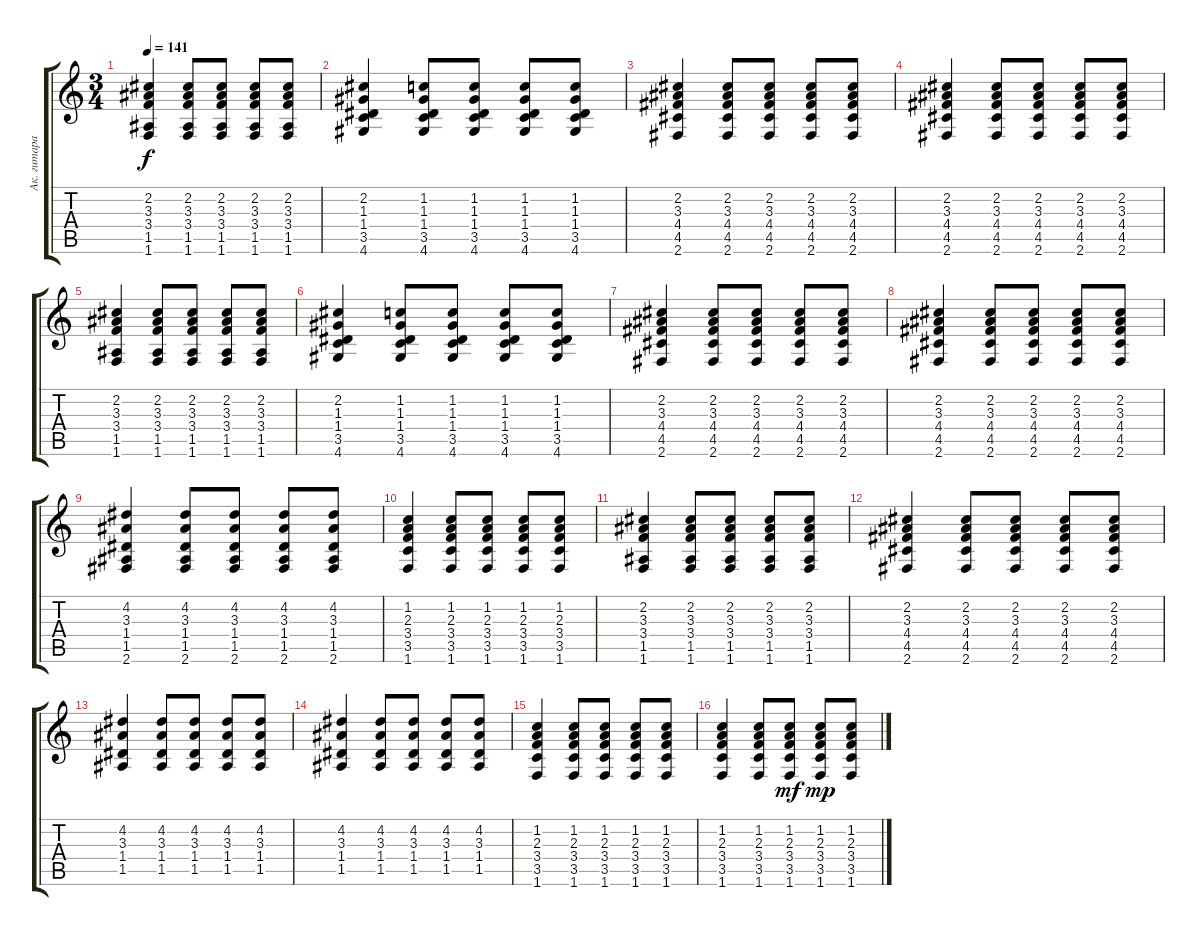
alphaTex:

\track ("Ак. гитара" "Ак. гитара") {instrument acousticguitarsteel}
\staff {score tabs}
\tuning (E4 B3 G3 D3 A2 E2) {hide}
\ts (3 4)
\tempo 141
\clef g2
\ks c
(2.2 3.3 3.4 1.5 1.6).4{dy f} (2.2 3.3 3.4 1.5 1.6).8 (2.2 3.3 3.4 1.5 1.6).8 (2.2 3.3 3.4 1.5 1.6).8 (2.2 3.3 3.4 1.5 1.6).8 |
(2.2 1.3 1.4 3.5 4.6).4 (1.2 1.3 1.4 3.5 4.6).8 (1.2 1.3 1.4 3.5 4.6).8 (1.2 1.3 1.4 3.5 4.6).8 (1.2 1.3 1.4 3.5 4.6).8 |
(2.2 3.3 4.4 4.5 2.6).4 (2.2 3.3 4.4 4.5 2.6).8 (2.2 3.3 4.4 4.5 2.6).8 (2.2 3.3 4.4 4.5 2.6).8 (2.2 3.3 4.4 4.5 2.6).8 |
(2.2 3.3 4.4 4.5 2.6).4 (2.2 3.3 4.4 4.5 2.6).8 (2.2 3.3 4.4 4.5 2.6).8 (2.2 3.3 4.4 4.5 2.6).8 (2.2 3.3 4.4 4.5 2.6).8 |
(2.2 3.3 3.4 1.5 1.6).4 (2.2 3.3 3.4 1.5 1.6).8 (2.2 3.3 3.4 1.5 1.6).8 (2.2 3.3 3.4 1.5 1.6).8 (2.2 3.3 3.4 1.5 1.6).8 |
(2.2 1.3 1.4 3.5 4.6).4 (1.2 1.3 1.4 3.5 4.6).8 (1.2 1.3 1.4 3.5 4.6).8 (1.2 1.3 1.4 3.5 4.6).8 (1.2 1.3 1.4 3.5 4.6).8 |
(2.2 3.3 4.4 4.5 2.6).4 (2.2 3.3 4.4 4.5 2.6).8 (2.2 3.3 4.4 4.5 2.6).8 (2.2 3.3 4.4 4.5 2.6).8 (2.2 3.3 4.4 4.5 2.6).8 |
(2.2 3.3 4.4 4.5 2.6).4 (2.2 3.3 4.4 4.5 2.6).8 (2.2 3.3 4.4 4.5 2.6).8 (2.2 3.3 4.4 4.5 2.6).8 (2.2 3.3 4.4 4.5 2.6).8 |
(4.2 3.3 1.4 1.5 2.6).4 (4.2 3.3 1.4 1.5 2.6).8 (4.2 3.3 1.4 1.5 2.6).8 (4.2 3.3 1.4 1.5 2.6).8 (4.2 3.3 1.4 1.5 2.6).8 |
(1.2 2.3 3.4 3.5 1.6).4 (1.2 2.3 3.4 3.5 1.6).8 (1.2 2.3 3.4 3.5 1.6).8 (1.2 2.3 3.4 3.5 1.6).8 (1.2 2.3 3.4 3.5 1.6).8 |
(2.2 3.3 3.4 1.5 1.6).4 (2.2 3.3 3.4 1.5 1.6).8 (2.2 3.3 3.4 1.5 1.6).8 (2.2 3.3 3.4 1.5 1.6).8 (2.2 3.3 3.4 1.5 1.6).8 |
(2.2 3.3 4.4 4.5 2.6).4 (2.2 3.3 4.4 4.5 2.6).8 (2.2 3.3 4.4 4.5 2.6).8 (2.2 3.3 4.4 4.5 2.6).8 (2.2 3.3 4.4 4.5 2.6).8 |
(4.2 3.3 1.4 1.5).4 (4.2 3.3 1.4 1.5).8 (4.2 3.3 1.4 1.5).8 (4.2 3.3 1.4 1.5).8 (4.2 3.3 1.4 1.5).8 |
(4.2 3.3 1.4 1.5).4 (4.2 3.3 1.4 1.5).8 (4.2 3.3 1.4 1.5).8 (4.2 3.3 1.4 1.5).8 (4.2 3.3 1.4 1.5).8 |
(1.2 2.3 3.4 3.5 1.6).4 (1.2 2.3 3.4 3.5 1.6).8 (1.2 2.3 3.4 3.5 1.6).8 (1.2 2.3 3.4 3.5 1.6).8 (1.2 2.3 3.4 3.5 1.6).8 |
(1.2 2.3 3.4 3.5 1.6).4 (1.2 2.3 3.4 3.5 1.6).8 (1.2 2.3 3.4 3.5 1.6).8{dy mf} (1.2 2.3 3.4 3.5 1.6).8{dy mp} (1.2 2.3 3.4 3.5 1.6).8
